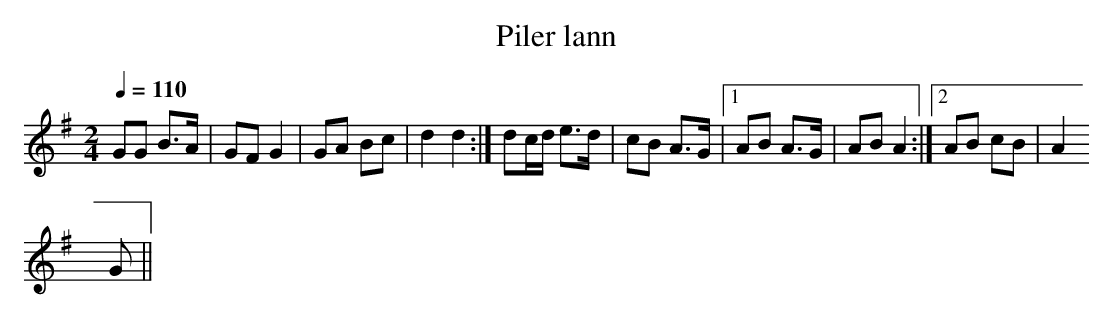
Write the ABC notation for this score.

X:1
T:Piler lann
M:2/4
L:1/8
K:G
Q:1/4=110
GG B>A|GF G2|GA Bc|d2 d2 :| dc/d/ e>d|cB A>G|1 AB A>G|AB A2:|2 AB cB|A2
G
2||
